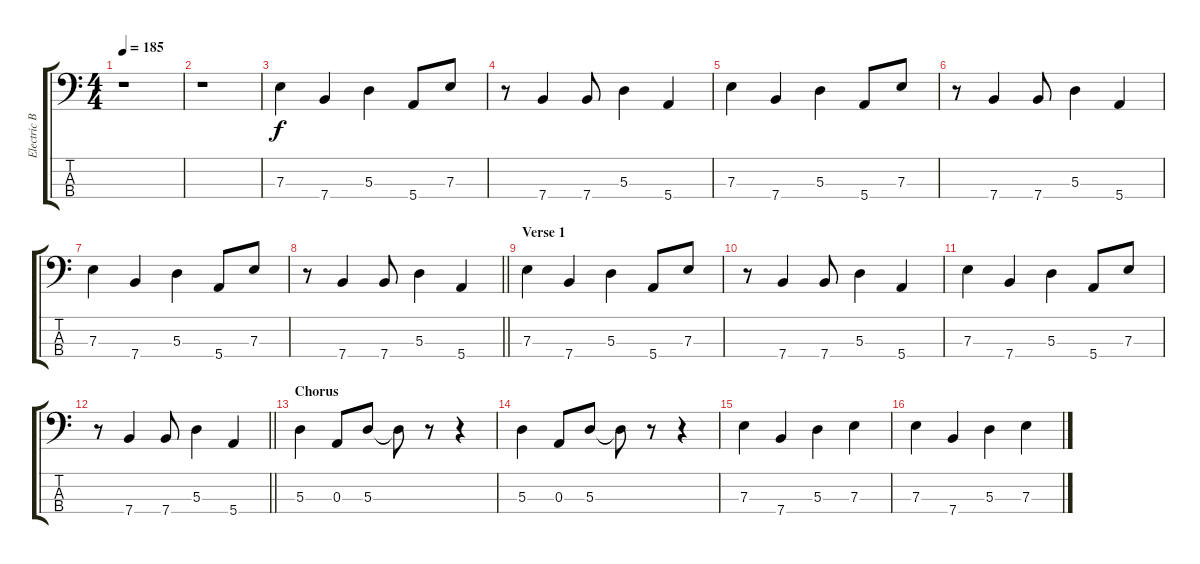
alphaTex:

\track ("Electric Bass" "Electric B") {instrument electricbassfinger}
\staff {score tabs}
\tuning (G2 D2 A1 E1) {hide}
\ts (4 4)
\tempo 185
\clef f4
\ks c
r.1{dy f instrument electricbassfinger} |
r.1 |
7.3.4 7.4.4 5.3.4 5.4.8 7.3.8 |
r.8 7.4.4 7.4.8 5.3.4 5.4.4 |
7.3.4 7.4.4 5.3.4 5.4.8 7.3.8 |
r.8 7.4.4 7.4.8 5.3.4 5.4.4 |
7.3.4 7.4.4 5.3.4 5.4.8 7.3.8 |
\barLineRight lightlight
r.8 7.4.4 7.4.8 5.3.4 5.4.4 |
\section ("" "Verse 1")
7.3.4 7.4.4 5.3.4 5.4.8 7.3.8 |
r.8 7.4.4 7.4.8 5.3.4 5.4.4 |
7.3.4 7.4.4 5.3.4 5.4.8 7.3.8 |
\barLineRight lightlight
r.8 7.4.4 7.4.8 5.3.4 5.4.4 |
\section ("" "Chorus")
5.3.4 0.3.8 5.3.8 5.3{t}.8 r.8 r.4 |
5.3.4 0.3.8 5.3.8 5.3{t}.8 r.8 r.4 |
7.3.4 7.4.4 5.3.4 7.3.4 |
7.3.4 7.4.4 5.3.4 7.3.4
